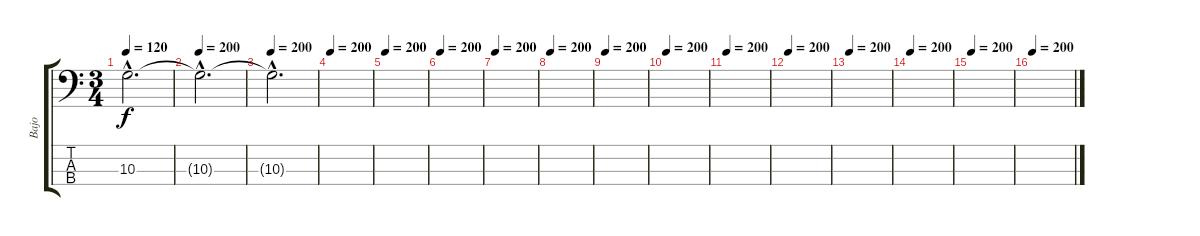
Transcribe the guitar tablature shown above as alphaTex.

\track ("Bajo" "Bajo") {instrument electricbassfinger}
\staff {score tabs}
\tuning (G2 D2 A1 E1) {hide}
\ts (3 4)
\tempo 120
\clef f4
\ks c
10.3{hac t}.2{d dy f} |
\tempo 200
10.3{hac t}.2{d} |
\tempo 200
10.3{hac t}.2{d volume 14} |
\tempo 200
|
\tempo 200
|
\tempo 200
|
\tempo 200
|
\tempo 200
|
\tempo 200
|
\tempo 200
|
\tempo 200
|
\tempo 200
|
\tempo 200
|
\tempo 200
|
\tempo 200
|
\tempo 200
